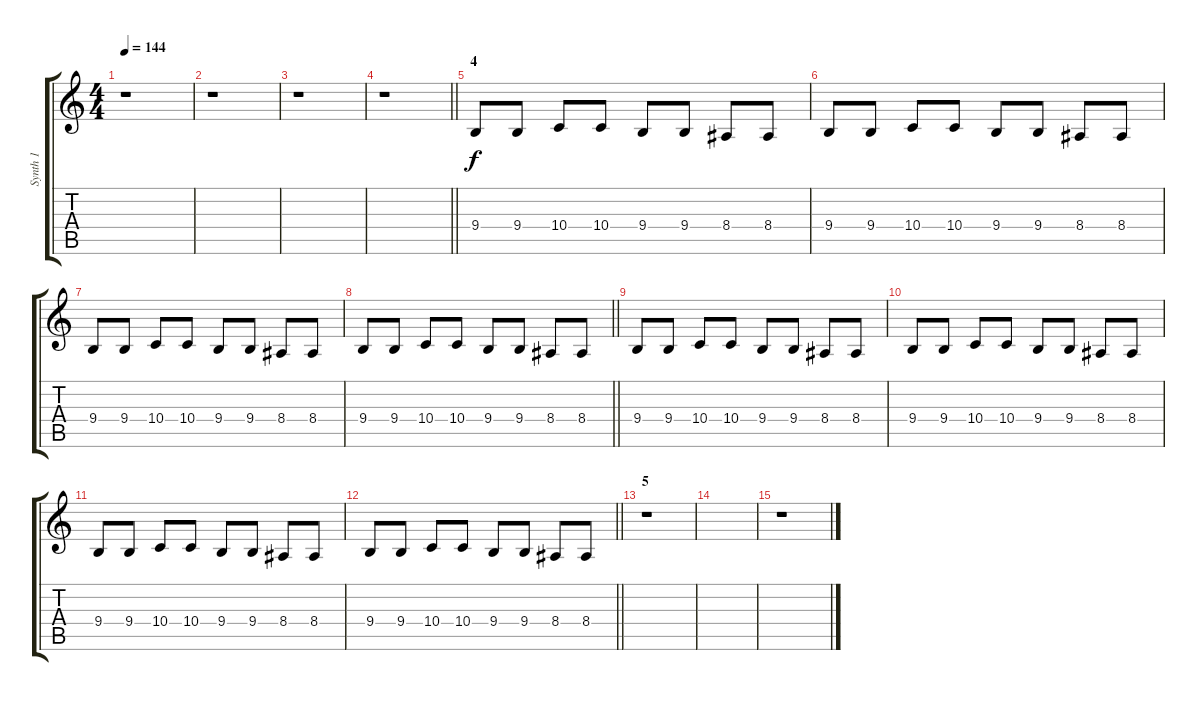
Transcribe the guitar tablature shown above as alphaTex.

\track ("Synth 1" "Synth 1") {instrument stringensemble1}
\staff {score tabs}
\tuning (E4 B3 G3 D3 A2 E2) {hide}
\ts (4 4)
\section ("" "")
\tempo 144
\clef g2
\ks c
r.1{dy f} |
r.1 |
r.1 |
\barLineRight lightlight
r.1 |
\section ("" "4")
9.4.8 9.4.8 10.4.8 10.4.8 9.4.8 9.4.8 8.4.8 8.4.8 |
9.4.8 9.4.8 10.4.8 10.4.8 9.4.8 9.4.8 8.4.8 8.4.8 |
9.4.8 9.4.8 10.4.8 10.4.8 9.4.8 9.4.8 8.4.8 8.4.8 |
\barLineRight lightlight
9.4.8 9.4.8 10.4.8 10.4.8 9.4.8 9.4.8 8.4.8 8.4.8 |
\section ("" "")
9.4.8 9.4.8 10.4.8 10.4.8 9.4.8 9.4.8 8.4.8 8.4.8 |
9.4.8 9.4.8 10.4.8 10.4.8 9.4.8 9.4.8 8.4.8 8.4.8 |
9.4.8 9.4.8 10.4.8 10.4.8 9.4.8 9.4.8 8.4.8 8.4.8 |
\barLineRight lightlight
9.4.8 9.4.8 10.4.8 10.4.8 9.4.8 9.4.8 8.4.8 8.4.8 |
\section ("" "5")
r.1 |
|
r.1
